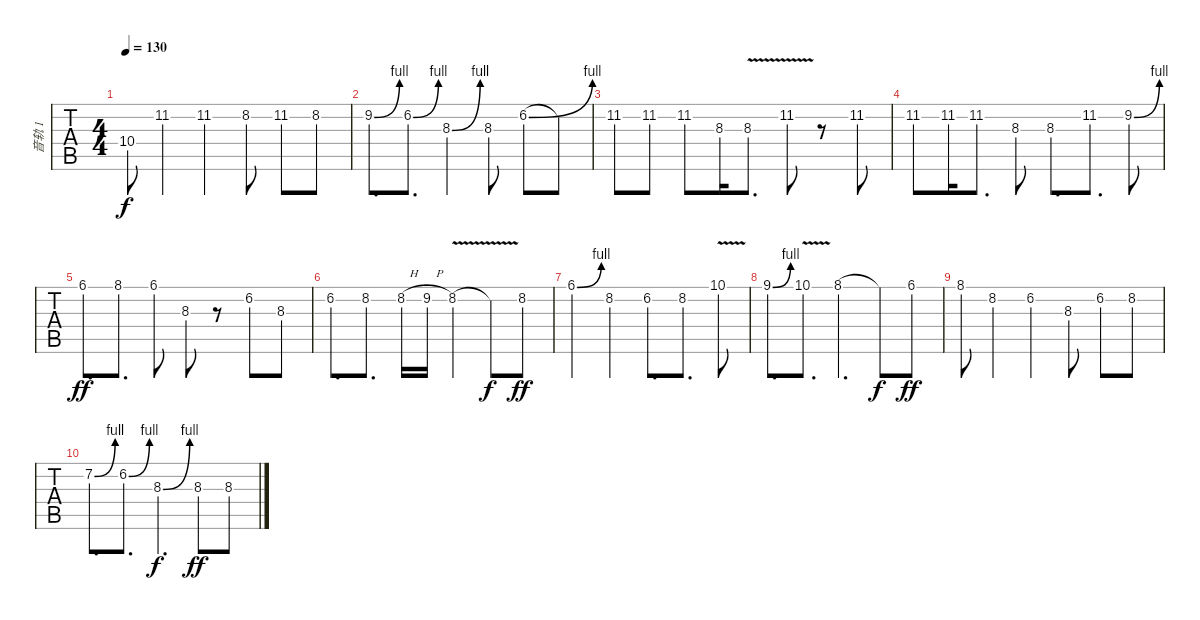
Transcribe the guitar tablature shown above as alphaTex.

\track ("音轨 1" "音轨 1") {instrument overdrivenguitar}
\staff {tabs}
\tuning (E4 B3 G3 D3 A2 E2) {hide}
\ts (4 4)
\tempo 130
\clef g2
\ks c
10.4.8{dy f} 11.2.4 11.2.4 8.2.8 11.2.8 8.2.8 |
9.2{be (bend 0 0 60 4)}.8{d} 6.2{be (bend 0 0 60 4)}.8{d} 8.3{be (bend 0 0 60 4)}.4 8.3.8 6.2{be (bend 0 0 60 4)}.8 6.2{t}.8 |
11.2.8 11.2.8 11.2.8 8.3.16 8.3{v}.8{d} 11.2{v}.8 r.8 11.2.8 |
11.2.8 11.2.16 11.2.8{d} 8.3.8 8.3.8{d} 11.2.8{d} 9.2{be (bend 0 0 60 4)}.8 |
6.1.8{d dy ff} 8.1.8{d} 6.1.8 8.3.8 r.8 6.2.8 8.3.8 |
6.2.8{d} 8.2.8{d} 8.2{h}.16 9.2{h}.16 8.2{v}.4 8.2{t}.8{dy f} 8.2.8{dy ff} |
6.1{be (bend 0 0 60 4)}.4 8.2.4 6.2.8{d} 8.2.8{d} 10.1{v}.8 |
9.1{be (bend 0 0 60 4)}.8{d} 10.1{v}.8{d} 8.1.4{d} 8.1{t}.8{dy f} 6.1.8{dy ff} |
8.1.8 8.2.4 6.2.4 8.3.8 6.2.8 8.2.8 |
7.2{be (bend 0 0 60 4)}.8{d} 6.2{be (bend 0 0 60 4)}.8{d} 8.3{be (bend 0 0 60 4)}.4{d dy f} 8.3.8{dy ff} 8.3.8
